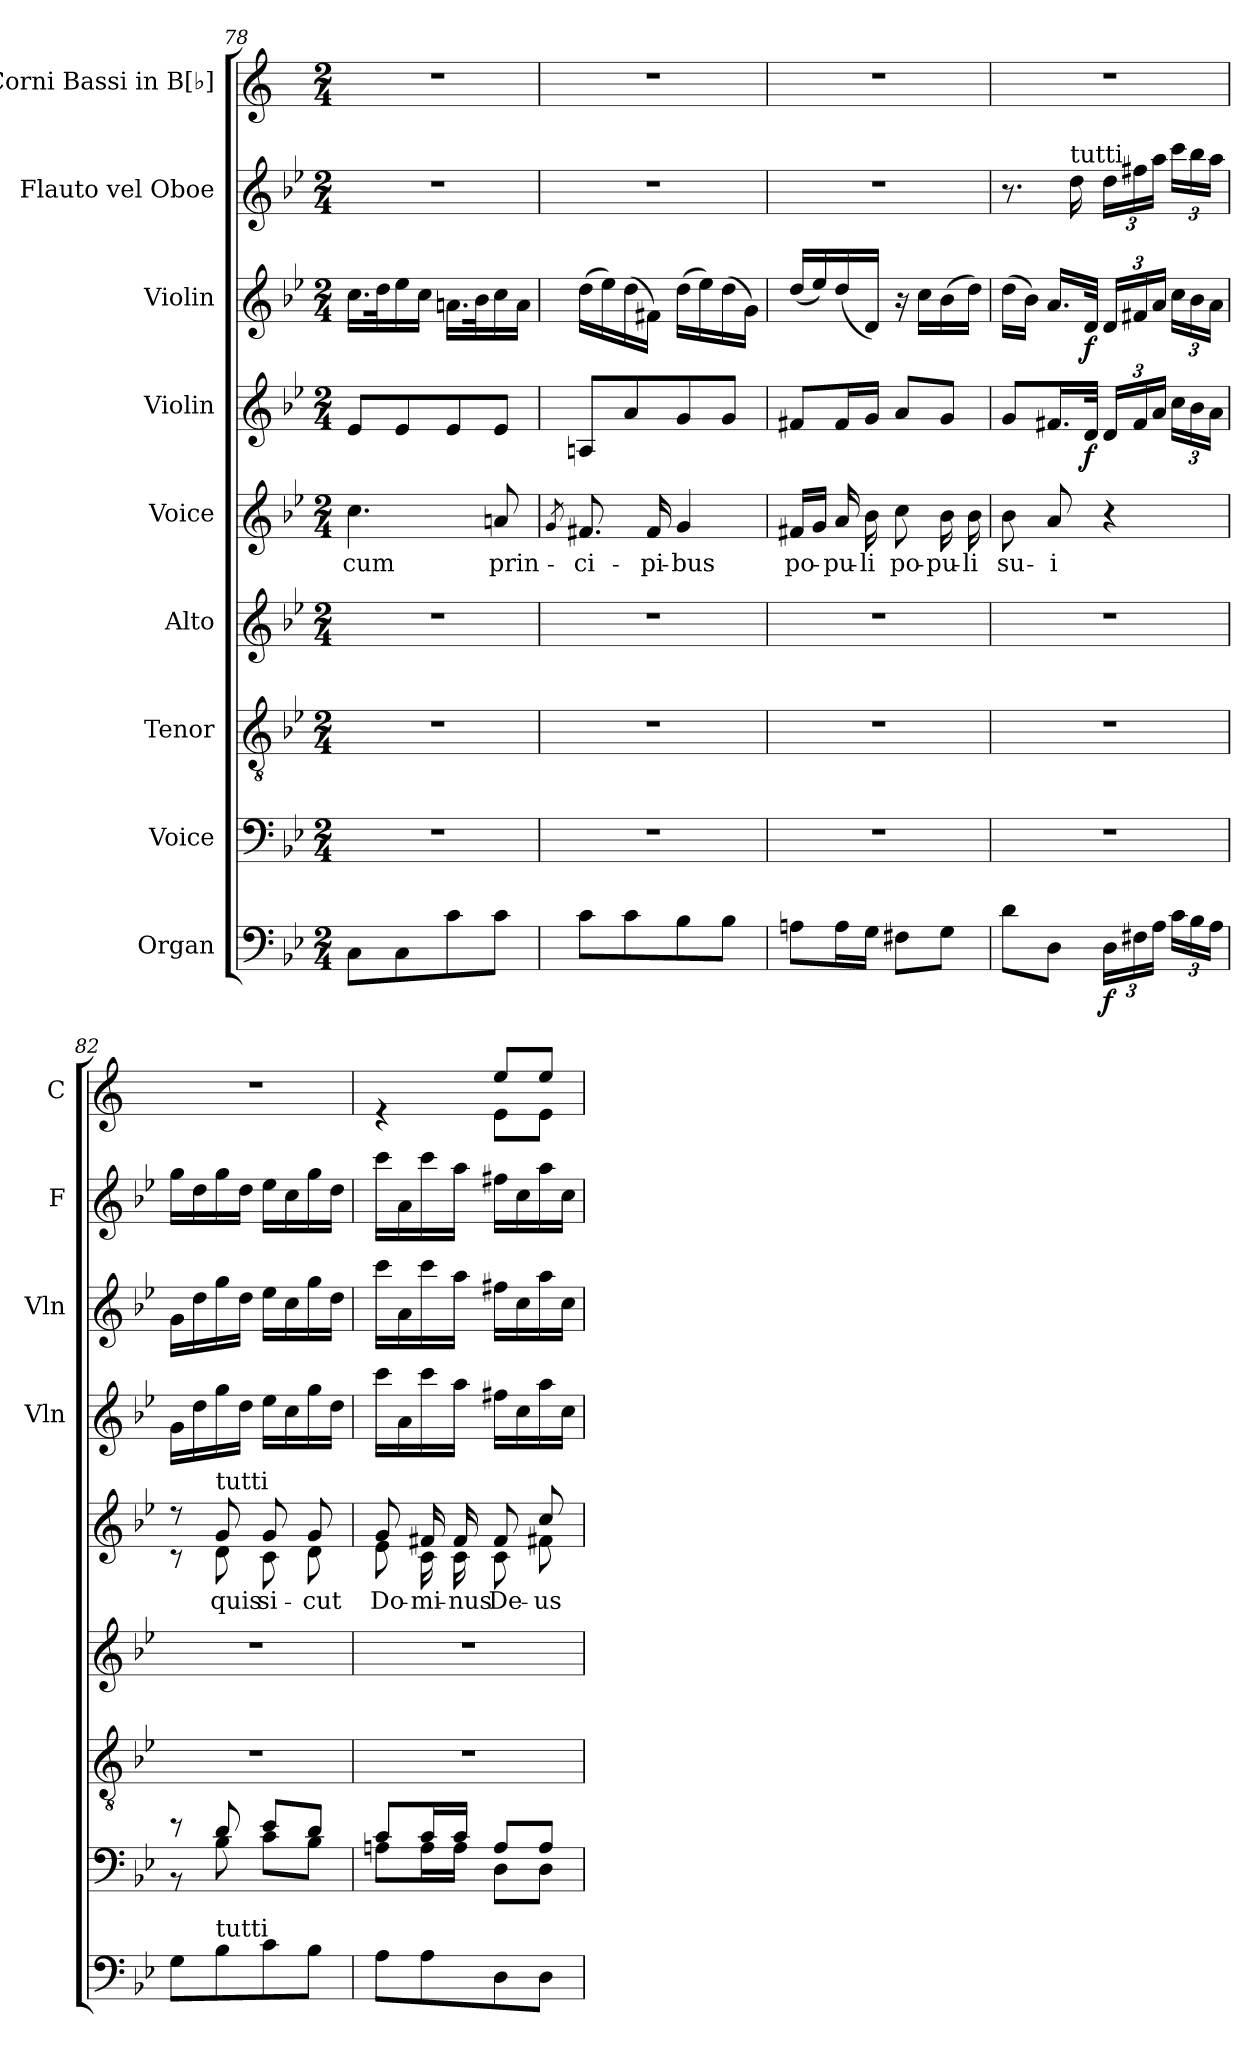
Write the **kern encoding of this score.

**kern	**dynam	**kern	**kern	**kern	**kern	**text	**kern	**dynam	**kern	**dynam	**kern	**kern
*part9	*part9	*part8	*part7	*part6	*part5	*part5	*part4	*part4	*part3	*part3	*part2	*part1
*staff9	*staff9	*staff8	*staff7	*staff6	*staff5	*staff5	*staff4	*staff4	*staff3	*staff3	*staff2	*staff1
*I"Organ	*	*I"Voice	*I"Tenor	*I"Alto	*I"Voice	*	*I"Violin	*	*I"Violin	*	*I"Flauto vel Oboe	*I"Corni Bassi in B[♭]
*	*	*	*	*	*	*	*I'Vln	*	*I'Vln	*	*I'F	*I'C
*clefF4	*	*clefF4	*clefGv2	*clefG2	*clefG2	*	*clefG2	*	*clefG2	*	*clefG2	*clefG2
*	*	*	*	*	*	*	*	*	*	*	*	*ITrd1c2
*k[b-e-]	*	*k[b-e-]	*k[b-e-]	*k[b-e-]	*k[b-e-]	*	*k[b-e-]	*	*k[b-e-]	*	*k[b-e-]	*k[b-e-]
*M2/4	*	*M2/4	*M2/4	*M2/4	*M2/4	*	*M2/4	*	*M2/4	*	*M2/4	*M2/4
=78	=78	=78	=78	=78	=78	=78	=78	=78	=78	=78	=78	=78
!	!	!	!	!	!	!LO:LY:b	!	!	!	!	!	!
8C\L	.	2r	2r	2r	4.cc\	cum	8e-/L	.	16.cc\LL	.	2r	2r
.	.	.	.	.	.	.	.	.	32dd\K	.	.	.
8C\	.	.	.	.	.	.	8e-/	.	16ee-\	.	.	.
.	.	.	.	.	.	.	.	.	16cc\JJ	.	.	.
8c\	.	.	.	.	.	.	8e-/	.	16.an\LL	.	.	.
.	.	.	.	.	.	.	.	.	32b-\K	.	.	.
!	!	!	!	!	!	!LO:LY:b	!	!	!	!	!	!
8c\J	.	.	.	.	8an/	prin-	8e-/J	.	16cc\	.	.	.
.	.	.	.	.	.	.	.	.	16a\JJ	.	.	.
!!LO:PB:g=z
=79	=79	=79	=79	=79	=79	=79	=79	=79	=79	=79	=79	=79
.	.	.	.	.	8qg/	.	.	.	.	.	.	.
!	!	!	!	!	!	!LO:LY:b	!	!	!	!	!	!
8c\L	.	2r	2r	2r	8.f#X/	-ci-	8An/L	.	(16dd\LL	.	2r	2r
.	.	.	.	.	.	.	.	.	16ee-\)	.	.	.
8c\	.	.	.	.	.	.	8a/	.	(16dd\	.	.	.
!	!	!	!	!	!	!LO:LY:b	!	!	!	!	!	!
.	.	.	.	.	16f#/	-pi-	.	.	16f#X\JJ)	.	.	.
!	!	!	!	!	!	!LO:LY:b	!	!	!	!	!	!
8B-\	.	.	.	.	4g/	-bus	8g/	.	(16dd\LL	.	.	.
.	.	.	.	.	.	.	.	.	16ee-\)	.	.	.
8B-\J	.	.	.	.	.	.	8g/J	.	(16dd\	.	.	.
.	.	.	.	.	.	.	.	.	16g\JJ)	.	.	.
=80	=80	=80	=80	=80	=80	=80	=80	=80	=80	=80	=80	=80
!	!	!	!	!	!	!LO:LY:b	!	!	!	!	!	!
8An\L	.	2r	2r	2r	16f#X/LL	po-	8f#X/L	.	(16dd/LL	.	2r	2r
.	.	.	.	.	16g/JJ	.	.	.	16ee-/)	.	.	.
!	!	!	!	!	!	!LO:LY:b	!	!	!	!	!	!
16A\L	.	.	.	.	16a/	-pu-	16f#/L	.	(16dd/	.	.	.
!	!	!	!	!	!	!LO:LY:b	!	!	!	!	!	!
16G\JJ	.	.	.	.	16b-\	-li	16g/JJ	.	16d/JJ)	.	.	.
!	!	!	!	!	!	!LO:LY:b	!	!	!	!	!	!
8F#X\L	.	.	.	.	8cc\	po-	8a/L	.	16r	.	.	.
.	.	.	.	.	.	.	.	.	16cc\LL	.	.	.
!	!	!	!	!	!	!LO:LY:b	!	!	!	!	!	!
8G\J	.	.	.	.	16b-\	-pu-	8g/J	.	(16b-\	.	.	.
!	!	!	!	!	!	!LO:LY:b	!	!	!	!	!	!
.	.	.	.	.	16b-\	-li	.	.	16dd\JJ)	.	.	.
=81	=81	=81	=81	=81	=81	=81	=81	=81	=81	=81	=81	=81
!	!	!	!	!	!	!LO:LY:b	!	!	!	!	!	!
8d\L	.	2r	2r	2r	8b-\	su-	8g/L	.	(16dd\LL	.	8.r	2r
.	.	.	.	.	.	.	.	.	16b-\JJ)	.	.	.
!	!	!	!	!	!	!LO:LY:b	!	!	!	!	!	!
8D\J	.	.	.	.	8a/	-i	16.f#X/L	.	16.a/LL	.	.	.
!	!	!	!	!	!	!	!	!	!	!	!LO:TX:a:t=tutti	!
.	.	.	.	.	.	.	.	.	.	.	16dd\	.
!	!	!	!	!	!	!	!	!LO:DY:b	!	!LO:DY:b	!	!
.	.	.	.	.	.	.	32d/JJk	f	32d/JJk	f	.	.
*Xbrackettup	*	*	*	*	*	*	*Xbrackettup	*	*Xbrackettup	*	*Xbrackettup	*
!	!LO:DY:b	!	!	!	!	!	!	!	!	!	!	!
24D\LL	f	.	.	.	4r	.	24d/LL	.	24d/LL	.	24dd\LL	.
24F#X\	.	.	.	.	.	.	24f#/	.	24f#X/	.	24ff#X\	.
24A\JJ	.	.	.	.	.	.	24a/JJ	.	24a/JJ	.	24aa\JJ	.
24c\LL	.	.	.	.	.	.	24cc\LL	.	24cc\LL	.	24ccc\LL	.
24B-\	.	.	.	.	.	.	24b-\	.	24b-\	.	24bb-\	.
24A\JJ	.	.	.	.	.	.	24a\JJ	.	24a\JJ	.	24aa\JJ	.
=82	=82	=82	=82	=82	=82	=82	=82	=82	=82	=82	=82	=82
*	*	*^	*	*	*^	*	*	*	*	*	*	*
8G\L	.	8r	8r	2r	2r	8r	8r	.	16g\LL	.	16g\LL	.	16gg\LL	2r
.	.	.	.	.	.	.	.	.	16dd\	.	16dd\	.	16dd\	.
!	!	!	!	!	!	!LO:TX:a:t=tutti	!	!	!	!	!	!	!	!
!LO:TX:a:t=tutti	!	!	!	!	!	!	!	!	!	!	!	!	!	!
!	!	!	!	!	!	!	!	!LO:LY:b	!	!	!	!	!	!
8B-\	.	8d/	8B-\	.	.	8g/	8d\	quis	16gg\	.	16gg\	.	16gg\	.
.	.	.	.	.	.	.	.	.	16dd\JJ	.	16dd\JJ	.	16dd\JJ	.
!	!	!	!	!	!	!	!	!LO:LY:b	!	!	!	!	!	!
8c\	.	8e-/L	8c\L	.	.	8g/	8c\	si-	16ee-\LL	.	16ee-\LL	.	16ee-\LL	.
.	.	.	.	.	.	.	.	.	16cc\	.	16cc\	.	16cc\	.
!	!	!	!	!	!	!	!	!LO:LY:b	!	!	!	!	!	!
8B-\J	.	8d/J	8B-\J	.	.	8g/	8d\	-cut	16gg\	.	16gg\	.	16gg\	.
.	.	.	.	.	.	.	.	.	16dd\JJ	.	16dd\JJ	.	16dd\JJ	.
!!LO:LB:g=z
=83	=83	=83	=83	=83	=83	=83	=83	=83	=83	=83	=83	=83	=83	=83
!	!	!	!	!	!	!	!	!LO:LY:b	!	!	!	!	!	!
*	*	*	*	*	*	*	*	*	*	*	*	*	*	*^
8A\L	.	8c/L	8An\L	2r	2r	8g/	8e-\	Do-	16ccc\LL	.	16ccc\LL	.	16ccc\LL	4re	4ryy
.	.	.	.	.	.	.	.	.	16a\	.	16a\	.	16a\	.	.
!	!	!	!	!	!	!	!	!LO:LY:b	!	!	!	!	!	!	!
8A\	.	16c/L	16A\L	.	.	16f#X/	16c\	-mi-	16ccc\	.	16ccc\	.	16ccc\	.	.
!	!	!	!	!	!	!	!	!LO:LY:b	!	!	!	!	!	!	!
.	.	16c/JJ	16A\JJ	.	.	16f#/	16c\	-nus	16aa\JJ	.	16aa\JJ	.	16aa\JJ	.	.
!	!	!	!	!	!	!	!	!LO:LY:b	!	!	!	!	!	!	!
8D\	.	8A/L	8D\L	.	.	8f#/	8c\	De-	16ff#X\LL	.	16ff#X\LL	.	16ff#X\LL	8dd/L	8d\L
.	.	.	.	.	.	.	.	.	16cc\	.	16cc\	.	16cc\	.	.
!	!	!	!	!	!	!	!	!LO:LY:b	!	!	!	!	!	!	!
8D\J	.	8A/J	8D\J	.	.	8cc/	8f#X\	-us	16aa\	.	16aa\	.	16aa\	8dd/J	8d\J
.	.	.	.	.	.	.	.	.	16cc\JJ	.	16cc\JJ	.	16cc\JJ	.	.
*	*	*v	*v	*	*	*v	*v	*	*	*	*	*	*	*v	*v
=	=	=	=	=	=	=	=	=	=	=	=	=
*-	*-	*-	*-	*-	*-	*-	*-	*-	*-	*-	*-	*-
